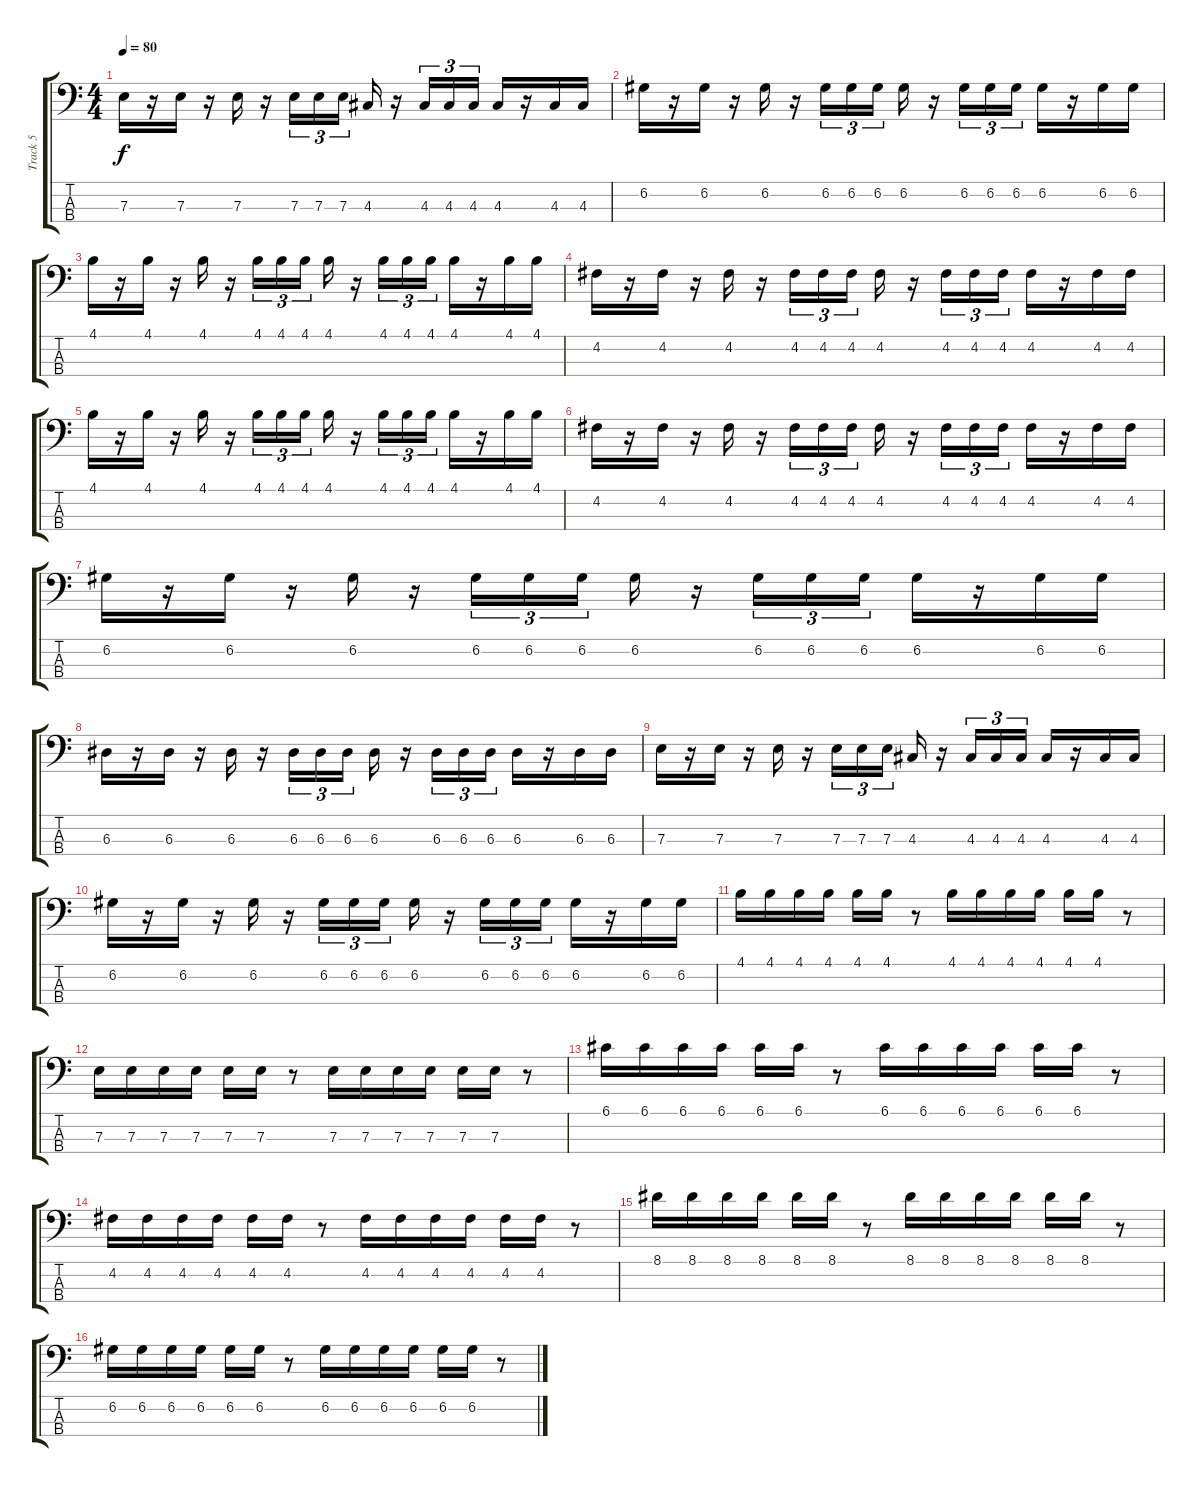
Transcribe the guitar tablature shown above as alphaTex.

\track ("Track 5" "Track 5") {instrument electricbasspick}
\staff {score tabs}
\tuning (G2 D2 A1 E1) {hide}
\ts (4 4)
\tempo 80
\clef f4
\ks c
7.3.16{dy f} r.16 7.3.16 r.16 7.3.16 r.16 7.3.16{tu (3 2)} 7.3.16{tu (3 2)} 7.3.16{tu (3 2)} 4.3.16 r.16 4.3.16{tu (3 2)} 4.3.16{tu (3 2)} 4.3.16{tu (3 2)} 4.3.16 r.16 4.3.16 4.3.16 |
6.2.16 r.16 6.2.16 r.16 6.2.16 r.16 6.2.16{tu (3 2)} 6.2.16{tu (3 2)} 6.2.16{tu (3 2)} 6.2.16 r.16 6.2.16{tu (3 2)} 6.2.16{tu (3 2)} 6.2.16{tu (3 2)} 6.2.16 r.16 6.2.16 6.2.16 |
4.1.16 r.16 4.1.16 r.16 4.1.16 r.16 4.1.16{tu (3 2)} 4.1.16{tu (3 2)} 4.1.16{tu (3 2)} 4.1.16 r.16 4.1.16{tu (3 2)} 4.1.16{tu (3 2)} 4.1.16{tu (3 2)} 4.1.16 r.16 4.1.16 4.1.16 |
4.2.16 r.16 4.2.16 r.16 4.2.16 r.16 4.2.16{tu (3 2)} 4.2.16{tu (3 2)} 4.2.16{tu (3 2)} 4.2.16 r.16 4.2.16{tu (3 2)} 4.2.16{tu (3 2)} 4.2.16{tu (3 2)} 4.2.16 r.16 4.2.16 4.2.16 |
4.1.16 r.16 4.1.16 r.16 4.1.16 r.16 4.1.16{tu (3 2)} 4.1.16{tu (3 2)} 4.1.16{tu (3 2)} 4.1.16 r.16 4.1.16{tu (3 2)} 4.1.16{tu (3 2)} 4.1.16{tu (3 2)} 4.1.16 r.16 4.1.16 4.1.16 |
4.2.16 r.16 4.2.16 r.16 4.2.16 r.16 4.2.16{tu (3 2)} 4.2.16{tu (3 2)} 4.2.16{tu (3 2)} 4.2.16 r.16 4.2.16{tu (3 2)} 4.2.16{tu (3 2)} 4.2.16{tu (3 2)} 4.2.16 r.16 4.2.16 4.2.16 |
6.2.16 r.16 6.2.16 r.16 6.2.16 r.16 6.2.16{tu (3 2)} 6.2.16{tu (3 2)} 6.2.16{tu (3 2)} 6.2.16 r.16 6.2.16{tu (3 2)} 6.2.16{tu (3 2)} 6.2.16{tu (3 2)} 6.2.16 r.16 6.2.16 6.2.16 |
6.3.16 r.16 6.3.16 r.16 6.3.16 r.16 6.3.16{tu (3 2)} 6.3.16{tu (3 2)} 6.3.16{tu (3 2)} 6.3.16 r.16 6.3.16{tu (3 2)} 6.3.16{tu (3 2)} 6.3.16{tu (3 2)} 6.3.16 r.16 6.3.16 6.3.16 |
7.3.16 r.16 7.3.16 r.16 7.3.16 r.16 7.3.16{tu (3 2)} 7.3.16{tu (3 2)} 7.3.16{tu (3 2)} 4.3.16 r.16 4.3.16{tu (3 2)} 4.3.16{tu (3 2)} 4.3.16{tu (3 2)} 4.3.16 r.16 4.3.16 4.3.16 |
6.2.16 r.16 6.2.16 r.16 6.2.16 r.16 6.2.16{tu (3 2)} 6.2.16{tu (3 2)} 6.2.16{tu (3 2)} 6.2.16 r.16 6.2.16{tu (3 2)} 6.2.16{tu (3 2)} 6.2.16{tu (3 2)} 6.2.16 r.16 6.2.16 6.2.16 |
4.1.16 4.1.16 4.1.16 4.1.16 4.1.16 4.1.16 r.8 4.1.16 4.1.16 4.1.16 4.1.16 4.1.16 4.1.16 r.8 |
7.3.16 7.3.16 7.3.16 7.3.16 7.3.16 7.3.16 r.8 7.3.16 7.3.16 7.3.16 7.3.16 7.3.16 7.3.16 r.8 |
6.1.16 6.1.16 6.1.16 6.1.16 6.1.16 6.1.16 r.8 6.1.16 6.1.16 6.1.16 6.1.16 6.1.16 6.1.16 r.8 |
4.2.16 4.2.16 4.2.16 4.2.16 4.2.16 4.2.16 r.8 4.2.16 4.2.16 4.2.16 4.2.16 4.2.16 4.2.16 r.8 |
8.1.16 8.1.16 8.1.16 8.1.16 8.1.16 8.1.16 r.8 8.1.16 8.1.16 8.1.16 8.1.16 8.1.16 8.1.16 r.8 |
6.2.16 6.2.16 6.2.16 6.2.16 6.2.16 6.2.16 r.8 6.2.16 6.2.16 6.2.16 6.2.16 6.2.16 6.2.16 r.8
